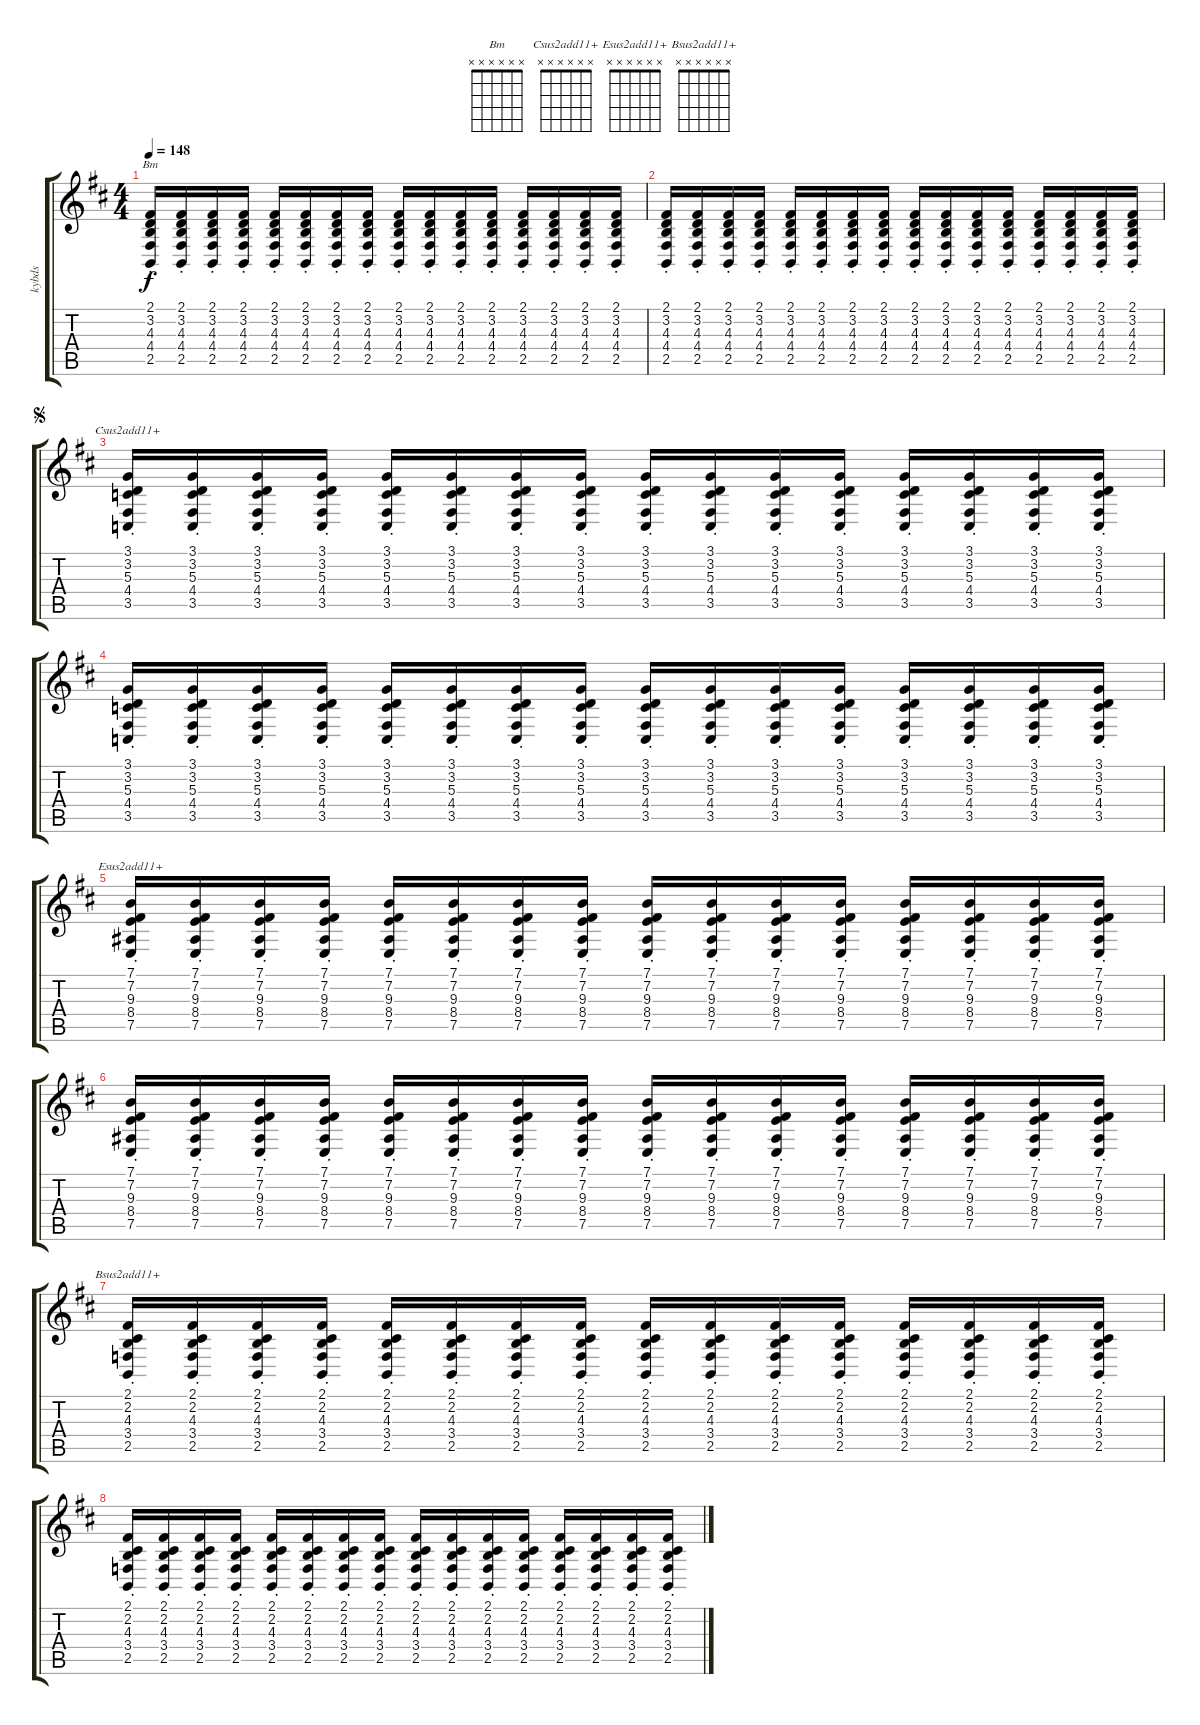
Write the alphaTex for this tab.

\track ("kybds" "kybds") {instrument lead2sawtooth}
\staff {score tabs}
\tuning (E4 B3 G3 D3 A2 E2) {hide}
\chord ("Bm" x x x x x x)
\chord ("Csus2add11+" x x x x x x)
\chord ("Esus2add11+" x x x x x x)
\chord ("Bsus2add11+" x x x x x x)
\ts (4 4)
\tempo 148
\clef g2
\ks d
(2.1{st} 3.2{st} 4.3{st} 4.4{st} 2.5{st}).16{ch "Bm" dy f} (2.1{st} 3.2{st} 4.3{st} 4.4{st} 2.5{st}).16 (2.1{st} 3.2{st} 4.3{st} 4.4{st} 2.5{st}).16 (2.1{st} 3.2{st} 4.3{st} 4.4{st} 2.5{st}).16 (2.1{st} 3.2{st} 4.3{st} 4.4{st} 2.5{st}).16 (2.1{st} 3.2{st} 4.3{st} 4.4{st} 2.5{st}).16 (2.1{st} 3.2{st} 4.3{st} 4.4{st} 2.5{st}).16 (2.1{st} 3.2{st} 4.3{st} 4.4{st} 2.5{st}).16 (2.1{st} 3.2{st} 4.3{st} 4.4{st} 2.5{st}).16 (2.1{st} 3.2{st} 4.3{st} 4.4{st} 2.5{st}).16 (2.1{st} 3.2{st} 4.3{st} 4.4{st} 2.5{st}).16 (2.1{st} 3.2{st} 4.3{st} 4.4{st} 2.5{st}).16 (2.1{st} 3.2{st} 4.3{st} 4.4{st} 2.5{st}).16 (2.1{st} 3.2{st} 4.3{st} 4.4{st} 2.5{st}).16 (2.1{st} 3.2{st} 4.3{st} 4.4{st} 2.5{st}).16 (2.1{st} 3.2{st} 4.3{st} 4.4{st} 2.5{st}).16 |
(2.1{st} 3.2{st} 4.3{st} 4.4{st} 2.5{st}).16 (2.1{st} 3.2{st} 4.3{st} 4.4{st} 2.5{st}).16 (2.1{st} 3.2{st} 4.3{st} 4.4{st} 2.5{st}).16 (2.1{st} 3.2{st} 4.3{st} 4.4{st} 2.5{st}).16 (2.1{st} 3.2{st} 4.3{st} 4.4{st} 2.5{st}).16 (2.1{st} 3.2{st} 4.3{st} 4.4{st} 2.5{st}).16 (2.1{st} 3.2{st} 4.3{st} 4.4{st} 2.5{st}).16 (2.1{st} 3.2{st} 4.3{st} 4.4{st} 2.5{st}).16 (2.1{st} 3.2{st} 4.3{st} 4.4{st} 2.5{st}).16 (2.1{st} 3.2{st} 4.3{st} 4.4{st} 2.5{st}).16 (2.1{st} 3.2{st} 4.3{st} 4.4{st} 2.5{st}).16 (2.1{st} 3.2{st} 4.3{st} 4.4{st} 2.5{st}).16 (2.1{st} 3.2{st} 4.3{st} 4.4{st} 2.5{st}).16 (2.1{st} 3.2{st} 4.3{st} 4.4{st} 2.5{st}).16 (2.1{st} 3.2{st} 4.3{st} 4.4{st} 2.5{st}).16 (2.1{st} 3.2{st} 4.3{st} 4.4{st} 2.5{st}).16 |
\jump segno
(3.1{st} 3.2{st} 5.3{st} 4.4{st} 3.5{st}).16{ch "Csus2add11+"} (3.1{st} 3.2{st} 5.3{st} 4.4{st} 3.5{st}).16 (3.1{st} 3.2{st} 5.3{st} 4.4{st} 3.5{st}).16 (3.1{st} 3.2{st} 5.3{st} 4.4{st} 3.5{st}).16 (3.1{st} 3.2{st} 5.3{st} 4.4{st} 3.5{st}).16 (3.1{st} 3.2{st} 5.3{st} 4.4{st} 3.5{st}).16 (3.1{st} 3.2{st} 5.3{st} 4.4{st} 3.5{st}).16 (3.1{st} 3.2{st} 5.3{st} 4.4{st} 3.5{st}).16 (3.1{st} 3.2{st} 5.3{st} 4.4{st} 3.5{st}).16 (3.1{st} 3.2{st} 5.3{st} 4.4{st} 3.5{st}).16 (3.1{st} 3.2{st} 5.3{st} 4.4{st} 3.5{st}).16 (3.1{st} 3.2{st} 5.3{st} 4.4{st} 3.5{st}).16 (3.1{st} 3.2{st} 5.3{st} 4.4{st} 3.5{st}).16 (3.1{st} 3.2{st} 5.3{st} 4.4{st} 3.5{st}).16 (3.1{st} 3.2{st} 5.3{st} 4.4{st} 3.5{st}).16 (3.1{st} 3.2{st} 5.3{st} 4.4{st} 3.5{st}).16 |
(3.1{st} 3.2{st} 5.3{st} 4.4{st} 3.5{st}).16 (3.1{st} 3.2{st} 5.3{st} 4.4{st} 3.5{st}).16 (3.1{st} 3.2{st} 5.3{st} 4.4{st} 3.5{st}).16 (3.1{st} 3.2{st} 5.3{st} 4.4{st} 3.5{st}).16 (3.1{st} 3.2{st} 5.3{st} 4.4{st} 3.5{st}).16 (3.1{st} 3.2{st} 5.3{st} 4.4{st} 3.5{st}).16 (3.1{st} 3.2{st} 5.3{st} 4.4{st} 3.5{st}).16 (3.1{st} 3.2{st} 5.3{st} 4.4{st} 3.5{st}).16 (3.1{st} 3.2{st} 5.3{st} 4.4{st} 3.5{st}).16 (3.1{st} 3.2{st} 5.3{st} 4.4{st} 3.5{st}).16 (3.1{st} 3.2{st} 5.3{st} 4.4{st} 3.5{st}).16 (3.1{st} 3.2{st} 5.3{st} 4.4{st} 3.5{st}).16 (3.1{st} 3.2{st} 5.3{st} 4.4{st} 3.5{st}).16 (3.1{st} 3.2{st} 5.3{st} 4.4{st} 3.5{st}).16 (3.1{st} 3.2{st} 5.3{st} 4.4{st} 3.5{st}).16 (3.1{st} 3.2{st} 5.3{st} 4.4{st} 3.5{st}).16 |
(7.1{st} 7.2{st} 9.3{st} 8.4{st} 7.5{st}).16{ch "Esus2add11+"} (7.1{st} 7.2{st} 9.3{st} 8.4{st} 7.5{st}).16 (7.1{st} 7.2{st} 9.3{st} 8.4{st} 7.5{st}).16 (7.1{st} 7.2{st} 9.3{st} 8.4{st} 7.5{st}).16 (7.1{st} 7.2{st} 9.3{st} 8.4{st} 7.5{st}).16 (7.1{st} 7.2{st} 9.3{st} 8.4{st} 7.5{st}).16 (7.1{st} 7.2{st} 9.3{st} 8.4{st} 7.5{st}).16 (7.1{st} 7.2{st} 9.3{st} 8.4{st} 7.5{st}).16 (7.1{st} 7.2{st} 9.3{st} 8.4{st} 7.5{st}).16 (7.1{st} 7.2{st} 9.3{st} 8.4{st} 7.5{st}).16 (7.1{st} 7.2{st} 9.3{st} 8.4{st} 7.5{st}).16 (7.1{st} 7.2{st} 9.3{st} 8.4{st} 7.5{st}).16 (7.1{st} 7.2{st} 9.3{st} 8.4{st} 7.5{st}).16 (7.1{st} 7.2{st} 9.3{st} 8.4{st} 7.5{st}).16 (7.1{st} 7.2{st} 9.3{st} 8.4{st} 7.5{st}).16 (7.1{st} 7.2{st} 9.3{st} 8.4{st} 7.5{st}).16 |
(7.1{st} 7.2{st} 9.3{st} 8.4{st} 7.5{st}).16 (7.1{st} 7.2{st} 9.3{st} 8.4{st} 7.5{st}).16 (7.1{st} 7.2{st} 9.3{st} 8.4{st} 7.5{st}).16 (7.1{st} 7.2{st} 9.3{st} 8.4{st} 7.5{st}).16 (7.1{st} 7.2{st} 9.3{st} 8.4{st} 7.5{st}).16 (7.1{st} 7.2{st} 9.3{st} 8.4{st} 7.5{st}).16 (7.1{st} 7.2{st} 9.3{st} 8.4{st} 7.5{st}).16 (7.1{st} 7.2{st} 9.3{st} 8.4{st} 7.5{st}).16 (7.1{st} 7.2{st} 9.3{st} 8.4{st} 7.5{st}).16 (7.1{st} 7.2{st} 9.3{st} 8.4{st} 7.5{st}).16 (7.1{st} 7.2{st} 9.3{st} 8.4{st} 7.5{st}).16 (7.1{st} 7.2{st} 9.3{st} 8.4{st} 7.5{st}).16 (7.1{st} 7.2{st} 9.3{st} 8.4{st} 7.5{st}).16 (7.1{st} 7.2{st} 9.3{st} 8.4{st} 7.5{st}).16 (7.1{st} 7.2{st} 9.3{st} 8.4{st} 7.5{st}).16 (7.1{st} 7.2{st} 9.3{st} 8.4{st} 7.5{st}).16 |
(2.1{st} 2.2{st} 4.3{st} 3.4{st} 2.5{st}).16{ch "Bsus2add11+"} (2.1{st} 2.2{st} 4.3{st} 3.4{st} 2.5{st}).16 (2.1{st} 2.2{st} 4.3{st} 3.4{st} 2.5{st}).16 (2.1{st} 2.2{st} 4.3{st} 3.4{st} 2.5{st}).16 (2.1{st} 2.2{st} 4.3{st} 3.4{st} 2.5{st}).16 (2.1{st} 2.2{st} 4.3{st} 3.4{st} 2.5{st}).16 (2.1{st} 2.2{st} 4.3{st} 3.4{st} 2.5{st}).16 (2.1{st} 2.2{st} 4.3{st} 3.4{st} 2.5{st}).16 (2.1{st} 2.2{st} 4.3{st} 3.4{st} 2.5{st}).16 (2.1{st} 2.2{st} 4.3{st} 3.4{st} 2.5{st}).16 (2.1{st} 2.2{st} 4.3{st} 3.4{st} 2.5{st}).16 (2.1{st} 2.2{st} 4.3{st} 3.4{st} 2.5{st}).16 (2.1{st} 2.2{st} 4.3{st} 3.4{st} 2.5{st}).16 (2.1{st} 2.2{st} 4.3{st} 3.4{st} 2.5{st}).16 (2.1{st} 2.2{st} 4.3{st} 3.4{st} 2.5{st}).16 (2.1{st} 2.2{st} 4.3{st} 3.4{st} 2.5{st}).16 |
(2.1{st} 2.2{st} 4.3{st} 3.4{st} 2.5{st}).16 (2.1{st} 2.2{st} 4.3{st} 3.4{st} 2.5{st}).16 (2.1{st} 2.2{st} 4.3{st} 3.4{st} 2.5{st}).16 (2.1{st} 2.2{st} 4.3{st} 3.4{st} 2.5{st}).16 (2.1{st} 2.2{st} 4.3{st} 3.4{st} 2.5{st}).16 (2.1{st} 2.2{st} 4.3{st} 3.4{st} 2.5{st}).16 (2.1{st} 2.2{st} 4.3{st} 3.4{st} 2.5{st}).16 (2.1{st} 2.2{st} 4.3{st} 3.4{st} 2.5{st}).16 (2.1{st} 2.2{st} 4.3{st} 3.4{st} 2.5{st}).16 (2.1{st} 2.2{st} 4.3{st} 3.4{st} 2.5{st}).16 (2.1{st} 2.2{st} 4.3{st} 3.4{st} 2.5{st}).16 (2.1{st} 2.2{st} 4.3{st} 3.4{st} 2.5{st}).16 (2.1{st} 2.2{st} 4.3{st} 3.4{st} 2.5{st}).16 (2.1{st} 2.2{st} 4.3{st} 3.4{st} 2.5{st}).16 (2.1{st} 2.2{st} 4.3{st} 3.4{st} 2.5{st}).16 (2.1{st} 2.2{st} 4.3{st} 3.4{st} 2.5{st}).16
